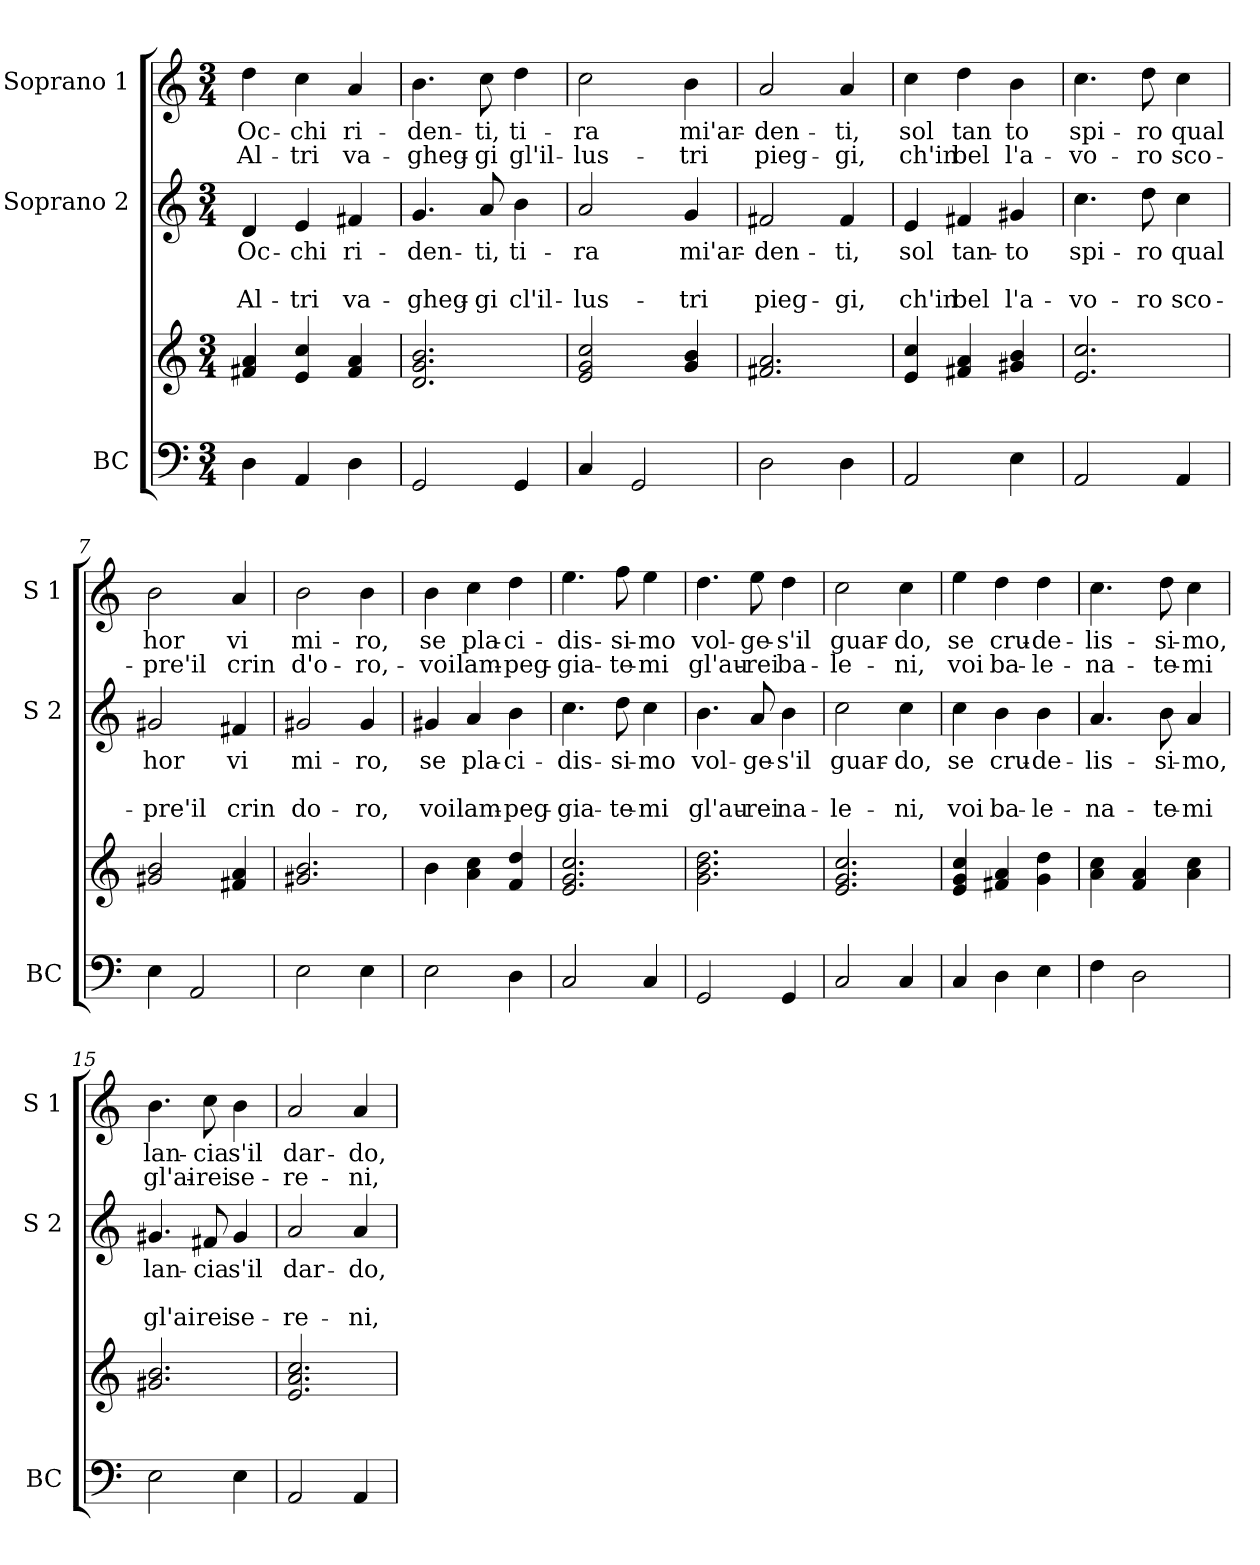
**kern	**kern	**kern	**text	**text	**text	**kern	**text	**text
*part3	*part3	*part2	*part2	*part2	*part2	*part1	*part1	*part1
*staff4	*staff3	*staff2	*staff2	*staff2	*staff2	*staff1	*staff1	*staff1
*I"BC	*	*I"Soprano 2	*	*	*	*I"Soprano 1	*	*
*I'BC	*	*I'S 2	*	*	*	*I'S 1	*	*
*clefF4	*clefG2	*clefG2	*	*	*	*clefG2	*	*
*k[]	*k[]	*k[]	*	*	*	*k[]	*	*
*C:	*C:	*C:	*	*	*	*C:	*	*
*M3/4	*M3/4	*M3/4	*	*	*	*M3/4	*	*
=1	=1	=1	=1	=1	=1	=1	=1	=1
4D\	4f#X/ 4a/	4d/	Oc-	.	Al-	4dd\	Oc-	Al-
4AA/	4e/ 4cc/	4e/	-chi	.	-tri	4cc\	-chi	-tri
4D\	4f#/ 4a/	4f#X/	ri-	.	va-	4a/	ri-	va-
=2	=2	=2	=2	=2	=2	=2	=2	=2
2GG/	2.d/ 2.g/ 2.b/	4.g/	-den-	.	-gheg-	4.b\	-den-	-gheg-
.	.	8a/	-ti,	.	-gi	8cc\	-ti,	-gi
4GG/	.	4b\	ti-	.	cl'il-	4dd\	ti-	gl'il-
=3	=3	=3	=3	=3	=3	=3	=3	=3
4C/	2e/ 2g/ 2cc/	2a/	-ra	.	-lus-	2cc\	-ra	-lus-
2GG/	.	.	.	.	.	.	.	.
.	4g/ 4b/	4g/	mi'ar-	.	-tri	4b\	mi'ar-	-tri
=4	=4	=4	=4	=4	=4	=4	=4	=4
2D\	2.f#X/ 2.a/	2f#X/	-den-	.	pieg-	2a/	-den-	pieg-
4D\	.	4f#/	-ti,	.	-gi,	4a/	-ti,	-gi,
=5	=5	=5	=5	=5	=5	=5	=5	=5
2AA/	4e/ 4cc/	4e/	sol	.	ch'in	4cc\	sol	ch'in
.	4f#X/ 4a/	4f#X/	tan-	.	bel	4dd\	tan	bel
4E\	4g#X/ 4b/	4g#X/	-to	.	l'a-	4b\	to	l'a-
=6	=6	=6	=6	=6	=6	=6	=6	=6
2AA/	2.e/ 2.cc/	4.cc\	spi-	.	-vo-	4.cc\	spi-	-vo-
.	.	8dd\	-ro	.	-ro	8dd\	-ro	-ro
4AA/	.	4cc\	qual	.	sco-	4cc\	qual	sco-
!!LO:LB:g=z
=7	=7	=7	=7	=7	=7	=7	=7	=7
4E\	2g#X/ 2b/	2g#X/	hor	.	-pre'il	2b\	hor	-pre'il
2AA/	.	.	.	.	.	.	.	.
.	4f#X/ 4a/	4f#X/	vi	.	crin	4a/	vi	crin
=8	=8	=8	=8	=8	=8	=8	=8	=8
2E\	2.g#X/ 2.b/	2g#X/	mi-	.	do-	2b\	mi-	d'o-
4E\	.	4g#/	-ro,	.	-ro,	4b\	-ro,	-ro,-
=9	=9	=9	=9	=9	=9	=9	=9	=9
2E\	4b\	4g#X/	se	.	voi	4b\	se	-voi
.	4a\ 4cc\	4a/	pla-	.	lam-	4cc\	pla-	lam-
4D\	4f/ 4dd/	4b\	-ci-	.	-peg-	4dd\	-ci-	-peg-
=10	=10	=10	=10	=10	=10	=10	=10	=10
2C/	2.e/ 2.g/ 2.cc/	4.cc\	-dis-	.	-gia-	4.ee\	-dis-	-gia-
.	.	8dd\	-si-	.	-te-	8ff\	-si-	-te-
4C/	.	4cc\	-mo	.	-mi	4ee\	-mo	-mi
=11	=11	=11	=11	=11	=11	=11	=11	=11
2GG/	2.g\ 2.b\ 2.dd\	4.b\	vol-	.	gl'au-	4.dd\	vol-	gl'au-
.	.	8a/	-ge-	.	-rei	8ee\	-ge-	-rei
4GG/	.	4b\	-s'il	.	na-	4dd\	-s'il	ba-
=12	=12	=12	=12	=12	=12	=12	=12	=12
2C/	2.e/ 2.g/ 2.cc/	2cc\	guar-	.	-le-	2cc\	guar-	-le-
4C/	.	4cc\	-do,	.	-ni,	4cc\	-do,	-ni,
!!LO:PB:g=z
=13	=13	=13	=13	=13	=13	=13	=13	=13
4C/	4e/ 4g/ 4cc/	4cc\	se	.	voi	4ee\	se	voi
4D\	4f#X/ 4a/	4b\	cru-	.	ba-	4dd\	cru-	ba-
4E\	4g\ 4dd\	4b\	-de-	.	-le-	4dd\	-de-	-le-
=14	=14	=14	=14	=14	=14	=14	=14	=14
4F\	4a\ 4cc\	4.a/	-lis-	.	-na-	4.cc\	-lis-	-na-
2D\	4f/ 4a/	.	.	.	.	.	.	.
.	.	8b\	-si-	.	-te-	8dd\	-si-	-te-
.	4a\ 4cc\	4a/	-mo,	.	-mi	4cc\	-mo,	-mi
=15	=15	=15	=15	=15	=15	=15	=15	=15
2E\	2.g#X/ 2.b/	4.g#X/	lan-	.	gl'ai	4.b\	lan-	gl'ai-
.	.	8f#X/	-cia	.	rei	8cc\	-cia	-rei
4E\	.	4g#/	s'il	.	se-	4b\	s'il	se-
=16	=16	=16	=16	=16	=16	=16	=16	=16
2AA/	2.e/ 2.a/ 2.cc/	2a/	dar-	.	-re-	2a/	dar-	-re-
4AA/	.	4a/	-do,	.	-ni,	4a/	-do,	-ni,
=	=	=	=	=	=	=	=	=
*-	*-	*-	*-	*-	*-	*-	*-	*-
